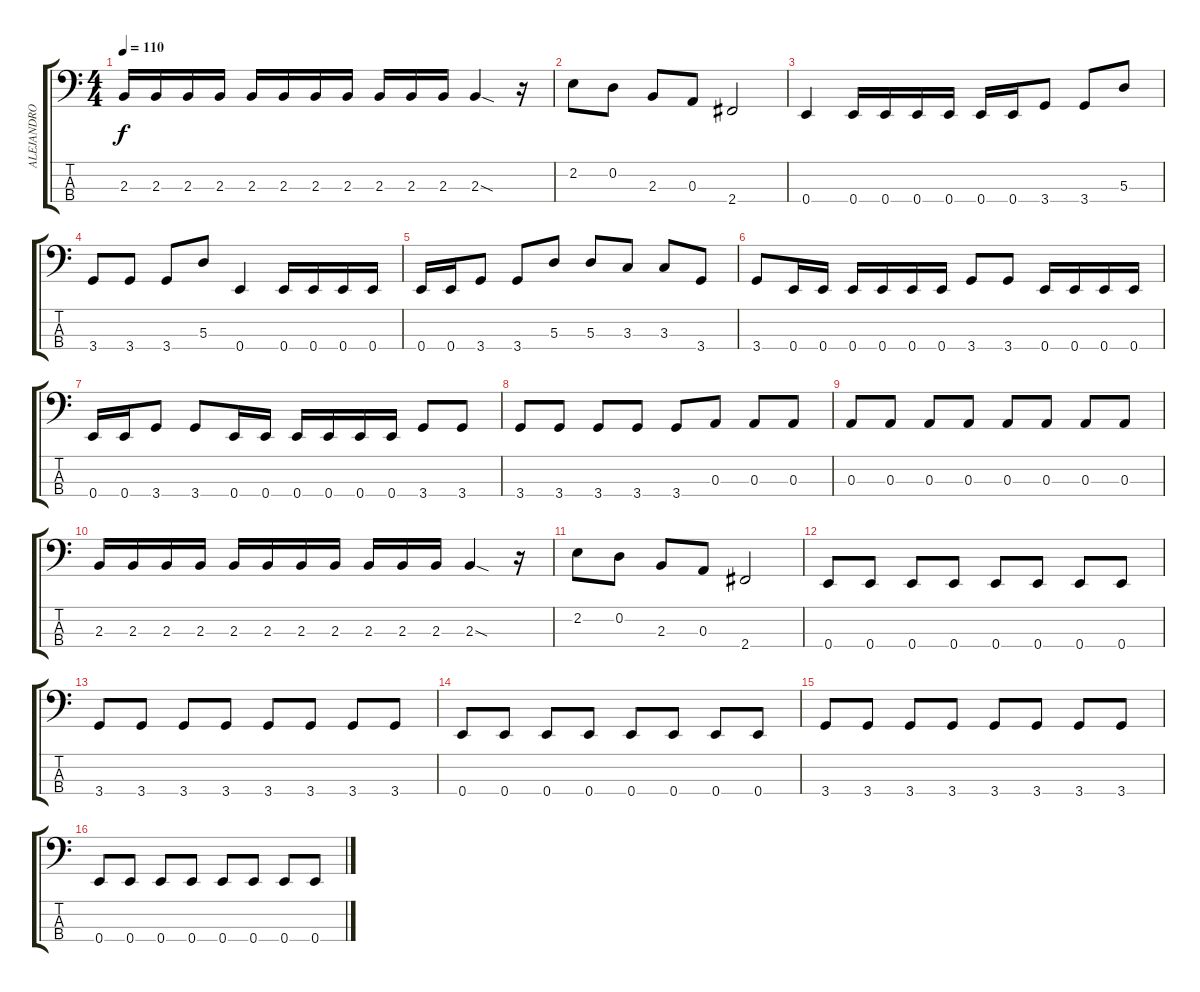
\track ("ALEJANDRO" "ALEJANDRO") {instrument electricbasspick}
\staff {score tabs}
\tuning (G2 D2 A1 E1) {hide}
\ts (4 4)
\tempo 110
\clef f4
\ks c
2.3.16{dy f} 2.3.16 2.3.16 2.3.16 2.3.16 2.3.16 2.3.16 2.3.16 2.3.16 2.3.16 2.3.16 2.3{sod}.4 r.16 |
2.2.8 0.2.8 2.3.8 0.3.8 2.4.2 |
0.4.4 0.4.16 0.4.16 0.4.16 0.4.16 0.4.16 0.4.16 3.4.8 3.4.8 5.3.8 |
3.4.8 3.4.8 3.4.8 5.3.8 0.4.4 0.4.16 0.4.16 0.4.16 0.4.16 |
0.4.16 0.4.16 3.4.8 3.4.8 5.3.8 5.3.8 3.3.8 3.3.8 3.4.8 |
3.4.8 0.4.16 0.4.16 0.4.16 0.4.16 0.4.16 0.4.16 3.4.8 3.4.8 0.4.16 0.4.16 0.4.16 0.4.16 |
0.4.16 0.4.16 3.4.8 3.4.8 0.4.16 0.4.16 0.4.16 0.4.16 0.4.16 0.4.16 3.4.8 3.4.8 |
3.4.8 3.4.8 3.4.8 3.4.8 3.4.8 0.3.8 0.3.8 0.3.8 |
0.3.8 0.3.8 0.3.8 0.3.8 0.3.8 0.3.8 0.3.8 0.3.8 |
2.3.16 2.3.16 2.3.16 2.3.16 2.3.16 2.3.16 2.3.16 2.3.16 2.3.16 2.3.16 2.3.16 2.3{sod}.4 r.16 |
2.2.8 0.2.8 2.3.8 0.3.8 2.4.2 |
0.4.8 0.4.8 0.4.8 0.4.8 0.4.8 0.4.8 0.4.8 0.4.8 |
3.4.8 3.4.8 3.4.8 3.4.8 3.4.8 3.4.8 3.4.8 3.4.8 |
0.4.8 0.4.8 0.4.8 0.4.8 0.4.8 0.4.8 0.4.8 0.4.8 |
3.4.8 3.4.8 3.4.8 3.4.8 3.4.8 3.4.8 3.4.8 3.4.8 |
0.4.8 0.4.8 0.4.8 0.4.8 0.4.8 0.4.8 0.4.8 0.4.8
